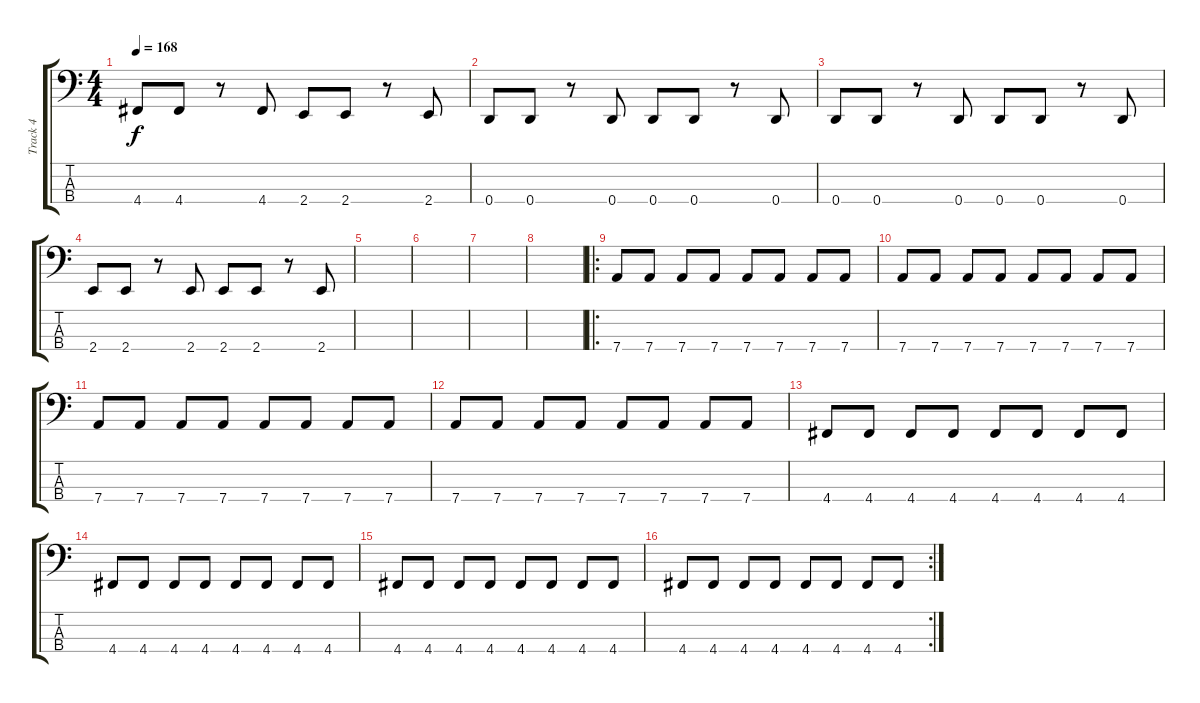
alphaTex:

\track ("Track 4" "Track 4") {instrument electricbasspick}
\staff {score tabs}
\tuning (G2 D2 A1 D1) {hide}
\ts (4 4)
\tempo 168
\clef f4
\ks c
4.4.8{dy f} 4.4.8 r.8 4.4.8 2.4.8 2.4.8 r.8 2.4.8 |
0.4.8 0.4.8 r.8 0.4.8 0.4.8 0.4.8 r.8 0.4.8 |
0.4.8 0.4.8 r.8 0.4.8 0.4.8 0.4.8 r.8 0.4.8 |
2.4.8 2.4.8 r.8 2.4.8 2.4.8 2.4.8 r.8 2.4.8 |
|
|
|
|
\ro
7.4.8 7.4.8 7.4.8 7.4.8 7.4.8 7.4.8 7.4.8 7.4.8 |
7.4.8 7.4.8 7.4.8 7.4.8 7.4.8 7.4.8 7.4.8 7.4.8 |
7.4.8 7.4.8 7.4.8 7.4.8 7.4.8 7.4.8 7.4.8 7.4.8 |
7.4.8 7.4.8 7.4.8 7.4.8 7.4.8 7.4.8 7.4.8 7.4.8 |
4.4.8 4.4.8 4.4.8 4.4.8 4.4.8 4.4.8 4.4.8 4.4.8 |
4.4.8 4.4.8 4.4.8 4.4.8 4.4.8 4.4.8 4.4.8 4.4.8 |
4.4.8 4.4.8 4.4.8 4.4.8 4.4.8 4.4.8 4.4.8 4.4.8 |
\rc 2
4.4.8 4.4.8 4.4.8 4.4.8 4.4.8 4.4.8 4.4.8 4.4.8
